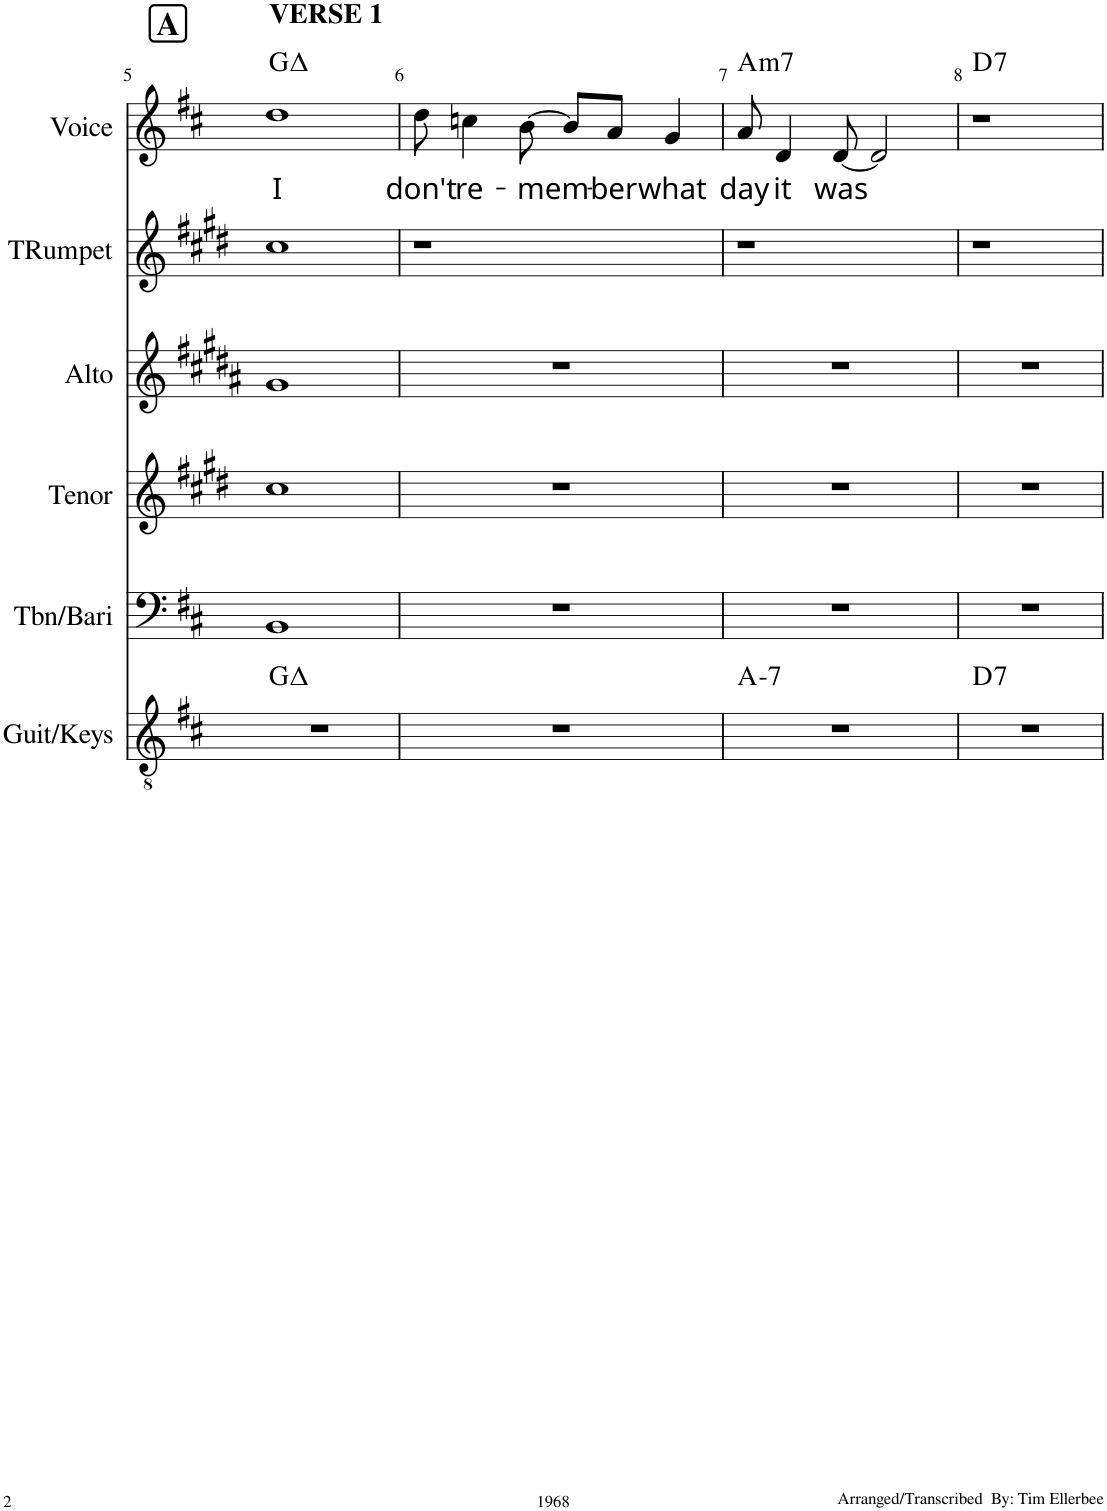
**kern	**harte	**kern	**kern	**kern	**kern	**kern	**text	**harte
*part6	*part6	*part5	*part4	*part3	*part2	*part1	*part1	*part1
*staff6	*	*staff5	*staff4	*staff3	*staff2	*staff1	*staff1	*
*I"Guit/Keys	*	*I"Tbn/Bari	*I"Tenor	*I"Alto	*I"Trumpet	*I"Voice	*	*
*I'Guit/Keys	*	*I'Tbn/Bari	*I'Tenor	*I'Alto	*I'TRumpet	*I'Voice	*	*
!!LO:PB:g=z
*clefGv2	*	*clefF4	*clefG2	*clefG2	*clefG2	*clefG2	*	*
*	*	*	*Trd8c14	*Trd5c9	*Trd1c2	*	*	*
*k[f#c#]	*	*k[f#c#]	*k[f#c#g#d#]	*k[f#c#g#d#a#]	*k[f#c#g#d#]	*k[f#c#]	*	*
*D:	*	*D:	*	*	*	*D:	*	*
*M4/4	*	*M4/4	*M4/4	*M4/4	*M4/4	*M4/4	*	*
!!LO:REH:place=s1:a:B:cj:fs=14:t=A
=5	=5	=5	=5	=5	=5	=5	=5	=5
!	!	!	!	!	!	!LO:TX:a:B:t=VERSE 1	!	!
!	!	!	!	!	!	!	!LO:LY:b	!
1r	G:maj	1BB	1cc#	1g#	1cc#	1dd	I	G:maj
=6	=6	=6	=6	=6	=6	=6	=6	=6
!	!	!	!	!	!	!	!LO:LY:b	!
1r	.	1r	1r	1r	1r	8dd\	don't	.
!	!	!	!	!	!	!	!LO:LY:b	!
.	.	.	.	.	.	4ccn\	re-	.
!	!	!	!	!	!	!	!LO:LY:b	!
.	.	.	.	.	.	[8b\	-mem-	.
.	.	.	.	.	.	8b/L]	.	.
!	!	!	!	!	!	!	!LO:LY:b	!
.	.	.	.	.	.	8a/J	-ber	.
!	!	!	!	!	!	!	!LO:LY:b	!
.	.	.	.	.	.	4g/	what	.
=7	=7	=7	=7	=7	=7	=7	=7	=7
!	!LO:H:kt=7	!	!	!	!	!	!LO:LY:b	!LO:H:kt=m7
1r	A:min7	1r	1r	1r	1r	8a/	day	A:min7
!	!	!	!	!	!	!	!LO:LY:b	!
.	.	.	.	.	.	4d/	it	.
!	!	!	!	!	!	!	!LO:LY:b	!
.	.	.	.	.	.	[8d/	was	.
.	.	.	.	.	.	2d/]	.	.
=8	=8	=8	=8	=8	=8	=8	=8	=8
!	!LO:H:kt=7	!	!	!	!	!	!	!LO:H:kt=7
1r	D:7	1r	1r	1r	1r	1r	.	D:7
=	=	=	=	=	=	=	=	=
*-	*-	*-	*-	*-	*-	*-	*-	*-
